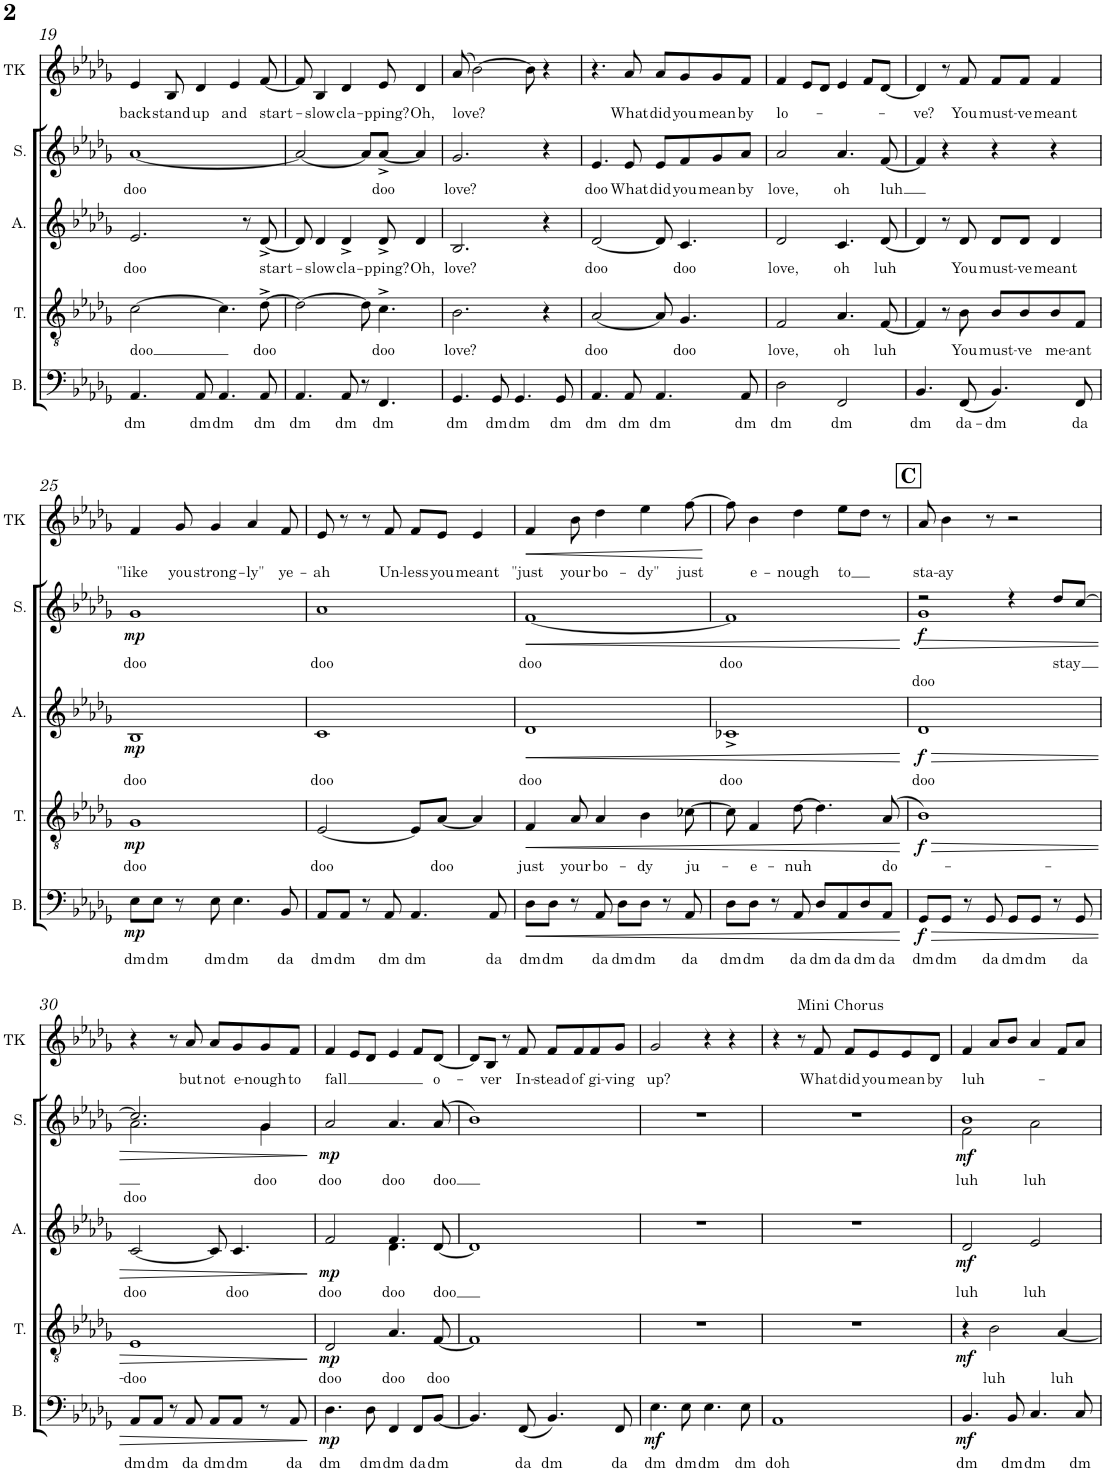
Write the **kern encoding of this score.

**kern	**text	**dynam	**kern	**text	**dynam	**kern	**text	**dynam	**kern	**text	**text	**dynam	**kern	**text	**dynam
*part5	*part5	*part5	*part4	*part4	*part4	*part3	*part3	*part3	*part2	*part2	*part2	*part2	*part1	*part1	*part1
*staff5	*staff5	*staff5	*staff4	*staff4	*staff4	*staff3	*staff3	*staff3	*staff2	*staff2	*staff2	*staff2	*staff1	*staff1	*staff1
*I"Bass	*	*	*I"Tenor	*	*	*I"Alto	*	*	*I"Soprano	*	*	*	*I"Theo Katzman	*	*
*I'B.	*	*	*I'T.	*	*	*I'A.	*	*	*I'S.	*	*	*	*I'TK	*	*
!!LO:PB:g=z
*clefF4	*	*	*clefGv2	*	*	*clefG2	*	*	*clefG2	*	*	*	*clefG2	*	*
*k[b-e-a-d-g-]	*	*	*k[b-e-a-d-g-]	*	*	*k[b-e-a-d-g-]	*	*	*k[b-e-a-d-g-]	*	*	*	*k[b-e-a-d-g-]	*	*
*M4/4	*	*	*M4/4	*	*	*M4/4	*	*	*M4/4	*	*	*	*M4/4	*	*
=19	=19	=19	=19	=19	=19	=19	=19	=19	=19	=19	=19	=19	=19	=19	=19
!	!LO:LY:b	!	!	!LO:LY:b	!	!	!LO:LY:b	!	!	!LO:LY:b	!	!	!	!LO:LY:b	!
4.AA-/	dm	.	[2c\	doo	.	2.e-/	doo	.	[1a-	doo	.	.	4e-/	back	.
!	!	!	!	!	!	!	!	!	!	!	!	!	!	!LO:LY:b	!
.	.	.	.	.	.	.	.	.	.	.	.	.	8B-/	stand	.
!	!LO:LY:b	!	!	!	!	!	!	!	!	!	!	!	!	!LO:LY:b	!
8AA-/	dm	.	.	.	.	.	.	.	.	.	.	.	4d-/	up	.
!	!LO:LY:b	!	!	!	!	!	!	!	!	!	!	!	!	!	!
4.AA-/	dm	.	4.c\]	.	.	.	.	.	.	.	.	.	.	.	.
!	!	!	!	!	!	!	!	!	!	!	!	!	!	!LO:LY:b	!
.	.	.	.	.	.	.	.	.	.	.	.	.	4e-/	and	.
.	.	.	.	.	.	8r	.	.	.	.	.	.	.	.	.
!	!LO:LY:b	!	!	!LO:LY:b	!	!	!LO:LY:b	!	!	!	!	!	!	!LO:LY:b	!
8AA-/	dm	.	[8d-^\	doo	.	[8d-^/	start-	.	.	.	.	.	[8f/	start-	.
=20	=20	=20	=20	=20	=20	=20	=20	=20	=20	=20	=20	=20	=20	=20	=20
!	!LO:LY:b	!	!	!	!	!	!	!	!	!	!	!	!	!	!
4.AA-/	dm	.	2d-\_	.	.	8d-/]	.	.	2a-/_	.	.	.	8f/]	.	.
!	!	!	!	!	!	!	!LO:LY:b	!	!	!	!	!	!	!LO:LY:b	!
.	.	.	.	.	.	4d-/	-slow	.	.	.	.	.	4B-/	-slow	.
!	!LO:LY:b	!	!	!	!	!	!LO:LY:b	!	!	!	!	!	!	!LO:LY:b	!
8AA-/	dm	.	.	.	.	4d-^/	cla-	.	.	.	.	.	4d-/	cla-	.
8r	.	.	8d-\]	.	.	.	.	.	8a-/L]	.	.	.	.	.	.
!	!LO:LY:b	!	!	!LO:LY:b	!	!	!LO:LY:b	!	!	!LO:LY:b	!	!	!	!LO:LY:b	!
4.FF/	dm	.	4.c^\	doo	.	8d-^/	-pping?	.	[8a-^/J	doo	.	.	8e-/	-pping?	.
!	!	!	!	!	!	!	!LO:LY:b	!	!	!	!	!	!	!LO:LY:b	!
.	.	.	.	.	.	4d-/	Oh,	.	4a-/]	.	.	.	4d-/	Oh,	.
=21	=21	=21	=21	=21	=21	=21	=21	=21	=21	=21	=21	=21	=21	=21	=21
!	!LO:LY:b	!	!	!LO:LY:b	!	!	!LO:LY:b	!	!	!LO:LY:b	!	!	!	!LO:LY:b	!
4.GG-/	dm	.	2.B-\	love?	.	2.B-/	love?	.	2.g-/	love?	.	.	(8a-/	love?	.
.	.	.	.	.	.	.	.	.	.	.	.	.	[2b-\)	.	.
!	!LO:LY:b	!	!	!	!	!	!	!	!	!	!	!	!	!	!
8GG-/	dm	.	.	.	.	.	.	.	.	.	.	.	.	.	.
!	!LO:LY:b	!	!	!	!	!	!	!	!	!	!	!	!	!	!
4.GG-/	dm	.	.	.	.	.	.	.	.	.	.	.	.	.	.
.	.	.	.	.	.	.	.	.	.	.	.	.	8b-\]	.	.
.	.	.	4r	.	.	4r	.	.	4r	.	.	.	4r	.	.
!	!LO:LY:b	!	!	!	!	!	!	!	!	!	!	!	!	!	!
8GG-/	dm	.	.	.	.	.	.	.	.	.	.	.	.	.	.
=22	=22	=22	=22	=22	=22	=22	=22	=22	=22	=22	=22	=22	=22	=22	=22
!	!LO:LY:b	!	!	!LO:LY:b	!	!	!LO:LY:b	!	!	!LO:LY:b	!	!	!	!	!
4.AA-/	dm	.	[2A-/	doo	.	[2d-/	doo	.	4.e-/	doo	.	.	4.r	.	.
!	!LO:LY:b	!	!	!	!	!	!	!	!	!LO:LY:b	!	!	!	!LO:LY:b	!
8AA-/	dm	.	.	.	.	.	.	.	8e-/	What	.	.	8a-/	What	.
!	!LO:LY:b	!	!	!	!	!	!	!	!	!LO:LY:b	!	!	!	!LO:LY:b	!
4.AA-/	dm	.	8A-/]	.	.	8d-/]	.	.	8e-/L	did	.	.	8a-/L	did	.
!	!	!	!	!LO:LY:b	!	!	!LO:LY:b	!	!	!LO:LY:b	!	!	!	!LO:LY:b	!
.	.	.	4.G-/	doo	.	4.c/	doo	.	8f/	you	.	.	8g-/	you	.
!	!	!	!	!	!	!	!	!	!	!LO:LY:b	!	!	!	!LO:LY:b	!
.	.	.	.	.	.	.	.	.	8g-/	mean	.	.	8g-/	mean	.
!	!LO:LY:b	!	!	!	!	!	!	!	!	!LO:LY:b	!	!	!	!LO:LY:b	!
8AA-/	dm	.	.	.	.	.	.	.	8a-/J	by	.	.	8f/J	by	.
=23	=23	=23	=23	=23	=23	=23	=23	=23	=23	=23	=23	=23	=23	=23	=23
!	!LO:LY:b	!	!	!LO:LY:b	!	!	!LO:LY:b	!	!	!LO:LY:b	!	!	!	!LO:LY:b	!
2D-\	dm	.	2F/	love,	.	2d-/	love,	.	2a-/	love,	.	.	4f/	lo-	.
.	.	.	.	.	.	.	.	.	.	.	.	.	8e-/L	.	.
.	.	.	.	.	.	.	.	.	.	.	.	.	8d-/J	.	.
!	!LO:LY:b	!	!	!LO:LY:b	!	!	!LO:LY:b	!	!	!LO:LY:b	!	!	!	!	!
2FF/	dm	.	4.A-/	oh	.	4.c/	oh	.	4.a-/	oh	.	.	4e-/	.	.
.	.	.	.	.	.	.	.	.	.	.	.	.	8f/L	.	.
!	!	!	!	!LO:LY:b	!	!	!LO:LY:b	!	!	!LO:LY:b	!	!	!	!	!
.	.	.	[8F/	luh	.	[8d-/	luh	.	[8f/	luh	.	.	[8d-/J	.	.
=24	=24	=24	=24	=24	=24	=24	=24	=24	=24	=24	=24	=24	=24	=24	=24
!	!LO:LY:b	!	!	!	!	!	!	!	!	!	!	!	!	!LO:LY:b	!
4.BB-/	dm	.	4F/]	.	.	4d-/]	.	.	4f/]	.	.	.	4d-/]	-ve?	.
.	.	.	8r	.	.	8r	.	.	4r	.	.	.	8r	.	.
!	!LO:LY:b	!	!	!LO:LY:b	!	!	!LO:LY:b	!	!	!	!	!	!	!LO:LY:b	!
(8FF/	da-	.	8B-\	-You	.	8d-/	-You	.	.	.	.	.	8f/	You	.
!	!LO:LY:b	!	!	!LO:LY:b	!	!	!LO:LY:b	!	!	!	!	!	!	!LO:LY:b	!
4.BB-/)	-dm	.	8B-/L	must-	.	8d-/L	must-	.	4r	.	.	.	8f/L	must-	.
!	!	!	!	!LO:LY:b	!	!	!LO:LY:b	!	!	!	!	!	!	!LO:LY:b	!
.	.	.	8B-/	-ve	.	8d-/J	-ve	.	.	.	.	.	8f/J	-ve	.
!	!	!	!	!LO:LY:b	!	!	!LO:LY:b	!	!	!	!	!	!	!LO:LY:b	!
.	.	.	8B-/	me-	.	4d-/	meant	.	4r	.	.	.	4f/	meant	.
!	!LO:LY:b	!	!	!LO:LY:b	!	!	!	!	!	!	!	!	!	!	!
8FF/	da	.	8F/J	-ant	.	.	.	.	.	.	.	.	.	.	.
!!LO:LB:g=z
=25	=25	=25	=25	=25	=25	=25	=25	=25	=25	=25	=25	=25	=25	=25	=25
!	!LO:LY:b	!LO:DY:b	!	!LO:LY:b	!LO:DY:b	!	!LO:LY:b	!LO:DY:b	!	!LO:LY:b	!	!LO:DY:b	!	!LO:LY:b	!
8E-\L	dm	mp	1G-	doo	mp	1B-	doo	mp	1g-	doo	.	mp	4f/	"like	.
!	!LO:LY:b	!	!	!	!	!	!	!	!	!	!	!	!	!	!
8E-\J	dm	.	.	.	.	.	.	.	.	.	.	.	.	.	.
!	!	!	!	!	!	!	!	!	!	!	!	!	!	!LO:LY:b	!
8r	.	.	.	.	.	.	.	.	.	.	.	.	8g-/	you	.
!	!LO:LY:b	!	!	!	!	!	!	!	!	!	!	!	!	!LO:LY:b	!
8E-\	dm	.	.	.	.	.	.	.	.	.	.	.	4g-/	strong-	.
!	!LO:LY:b	!	!	!	!	!	!	!	!	!	!	!	!	!	!
4.E-\	dm	.	.	.	.	.	.	.	.	.	.	.	.	.	.
!	!	!	!	!	!	!	!	!	!	!	!	!	!	!LO:LY:b	!
.	.	.	.	.	.	.	.	.	.	.	.	.	4a-/	-ly"	.
!	!LO:LY:b	!	!	!	!	!	!	!	!	!	!	!	!	!LO:LY:b	!
8BB-/	da	.	.	.	.	.	.	.	.	.	.	.	8f/	ye-	.
=26	=26	=26	=26	=26	=26	=26	=26	=26	=26	=26	=26	=26	=26	=26	=26
!	!LO:LY:b	!	!	!LO:LY:b	!	!	!LO:LY:b	!	!	!LO:LY:b	!	!	!	!LO:LY:b	!
8AA-/L	dm	.	[2E-/	doo	.	1c	doo	.	1a-	doo	.	.	8e-/	-ah	.
!	!LO:LY:b	!	!	!	!	!	!	!	!	!	!	!	!	!	!
8AA-/J	dm	.	.	.	.	.	.	.	.	.	.	.	8r	.	.
8r	.	.	.	.	.	.	.	.	.	.	.	.	8r	.	.
!	!LO:LY:b	!	!	!	!	!	!	!	!	!	!	!	!	!LO:LY:b	!
8AA-/	dm	.	.	.	.	.	.	.	.	.	.	.	8f/	Un-	.
!	!LO:LY:b	!	!	!	!	!	!	!	!	!	!	!	!	!LO:LY:b	!
4.AA-/	dm	.	8E-/L]	.	.	.	.	.	.	.	.	.	8f/L	-less	.
!	!	!	!	!LO:LY:b	!	!	!	!	!	!	!	!	!	!LO:LY:b	!
.	.	.	[8A-/J	doo	.	.	.	.	.	.	.	.	8e-/J	you	.
!	!	!	!	!	!	!	!	!	!	!	!	!	!	!LO:LY:b	!
.	.	.	4A-/]	.	.	.	.	.	.	.	.	.	4e-/	meant	.
!	!LO:LY:b	!	!	!	!	!	!	!	!	!	!	!	!	!	!
8AA-/	da	.	.	.	.	.	.	.	.	.	.	.	.	.	.
=27	=27	=27	=27	=27	=27	=27	=27	=27	=27	=27	=27	=27	=27	=27	=27
!	!LO:LY:b	!LO:HP:b	!	!LO:LY:b	!LO:HP:b	!	!LO:LY:b	!LO:HP:b	!	!LO:LY:b	!	!LO:HP:b	!	!LO:LY:b	!LO:HP:b
8D-\L	dm	<	4F/	just	<	1d-	doo	<	[1f	doo	.	<	4f/	"just	<
!	!LO:LY:b	!	!	!	!	!	!	!	!	!	!	!	!	!	!
8D-\J	dm	.	.	.	.	.	.	.	.	.	.	.	.	.	.
!	!	!	!	!LO:LY:b	!	!	!	!	!	!	!	!	!	!LO:LY:b	!
8r	.	.	8A-/	your	.	.	.	.	.	.	.	.	8b-\	your	.
!	!LO:LY:b	!	!	!LO:LY:b	!	!	!	!	!	!	!	!	!	!LO:LY:b	!
8AA-/	da	.	4A-/	bo-	.	.	.	.	.	.	.	.	4dd-\	bo-	.
!	!LO:LY:b	!	!	!	!	!	!	!	!	!	!	!	!	!	!
8D-\L	dm	.	.	.	.	.	.	.	.	.	.	.	.	.	.
!	!LO:LY:b	!	!	!LO:LY:b	!	!	!	!	!	!	!	!	!	!LO:LY:b	!
8D-\J	dm	.	4B-\	-dy	.	.	.	.	.	.	.	.	4ee-\	-dy"	.
8r	.	.	.	.	.	.	.	.	.	.	.	.	.	.	.
!	!LO:LY:b	!	!	!LO:LY:b	!	!	!	!	!	!	!	!	!	!LO:LY:b	!
8AA-/	da	.	[8c-X\	ju-	.	.	.	.	.	.	.	.	[8ff\	just	.
.	.	.	.	.	.	.	.	.	.	.	.	.	.	.	[
=28	=28	=28	=28	=28	=28	=28	=28	=28	=28	=28	=28	=28	=28	=28	=28
!	!LO:LY:b	!	!	!	!	!	!LO:LY:b	!	!	!LO:LY:b	!	!	!	!	!
8D-\L	dm	.	8c-\]	.	.	1c-X^	doo	.	1f]	doo	.	.	8ff\]	.	.
!	!LO:LY:b	!	!	!LO:LY:b	!	!	!	!	!	!	!	!	!	!LO:LY:b	!
8D-\J	dm	.	4F/	e-	.	.	.	.	.	.	.	.	4b-\	e-	.
8r	.	.	.	.	.	.	.	.	.	.	.	.	.	.	.
!	!LO:LY:b	!	!	!LO:LY:b	!	!	!	!	!	!	!	!	!	!LO:LY:b	!
8AA-/	da	.	[8d-\	-nuh	.	.	.	.	.	.	.	.	4dd-\	-nough	.
!	!LO:LY:b	!	!	!	!	!	!	!	!	!	!	!	!	!	!
8D-/L	dm	.	4.d-\]	.	.	.	.	.	.	.	.	.	.	.	.
!	!LO:LY:b	!	!	!	!	!	!	!	!	!	!	!	!	!LO:LY:b	!
8AA-/	da	.	.	.	.	.	.	.	.	.	.	.	8ee-\L	-to	.
!	!LO:LY:b	!	!	!	!	!	!	!	!	!	!	!	!	!	!
8D-/	dm	.	.	.	.	.	.	.	.	.	.	.	8dd-\J	.	.
!	!LO:LY:b	!	!	!LO:LY:b	!	!	!	!	!	!	!	!	!	!	!
8AA-/J	da	.	(8A-/	do-	.	.	.	.	.	.	.	.	8r	.	.
.	.	[	.	.	[	.	.	[	.	.	.	[	.	.	.
!!LO:REH:place=s1:a:B:cj:fs=14:t=C
=29	=29	=29	=29	=29	=29	=29	=29	=29	=29	=29	=29	=29	=29	=29	=29
!	!LO:LY:b	!LO:HP:b	!	!	!LO:HP:b	!	!LO:LY:b	!LO:HP:b	!	!	!LO:LY:b	!LO:HP:b	!	!LO:LY:b	!
*	*	*	*	*	*	*	*	*	*^	*	*	*	*	*	*
!	!	!LO:DY:n=1:b	!	!	!LO:DY:n=1:b	!	!	!LO:DY:n=1:b	!	!	!	!	!LO:DY:n=1:b	!	!	!
8GG-/L	dm	> f	1B-)	.	> f	1d-	doo	> f	2r	1g-	.	doo	> f	8a-/	sta-	.
!	!LO:LY:b	!	!	!	!	!	!	!	!	!	!	!	!	!	!LO:LY:b	!
8GG-/J	dm	.	.	.	.	.	.	.	.	.	.	.	.	4b-\	-ay	.
8r	.	.	.	.	.	.	.	.	.	.	.	.	.	.	.	.
!	!LO:LY:b	!	!	!	!	!	!	!	!	!	!	!	!	!	!	!
8GG-/	da	.	.	.	.	.	.	.	.	.	.	.	.	8r	.	.
!	!LO:LY:b	!	!	!	!	!	!	!	!	!	!	!	!	!	!	!
8GG-/L	dm	.	.	.	.	.	.	.	4r	.	.	.	.	2r	.	.
!	!LO:LY:b	!	!	!	!	!	!	!	!	!	!	!	!	!	!	!
8GG-/J	dm	.	.	.	.	.	.	.	.	.	.	.	.	.	.	.
!	!	!	!	!	!	!	!	!	!	!	!LO:LY:b	!	!	!	!	!
8r	.	.	.	.	.	.	.	.	8dd-/L	.	stay	.	.	.	.	.
!	!LO:LY:b	!	!	!	!	!	!	!	!	!	!	!	!	!	!	!
8GG-/	da	.	.	.	.	.	.	.	[8cc/J	.	.	.	.	.	.	.
!!LO:LB:g=z
=30	=30	=30	=30	=30	=30	=30	=30	=30	=30	=30	=30	=30	=30	=30	=30	=30
!	!LO:LY:b	!	!	!LO:LY:b	!	!	!LO:LY:b	!	!	!	!	!LO:LY:b	!	!	!	!
8AA-/L	dm	.	1E-	-doo	.	[2c/	doo	.	2.cc/]	2.a-\	.	doo	.	4r	.	.
!	!LO:LY:b	!	!	!	!	!	!	!	!	!	!	!	!	!	!	!
8AA-/J	dm	.	.	.	.	.	.	.	.	.	.	.	.	.	.	.
8r	.	.	.	.	.	.	.	.	.	.	.	.	.	8r	.	.
!	!LO:LY:b	!	!	!	!	!	!	!	!	!	!	!	!	!	!LO:LY:b	!
8AA-/	da	.	.	.	.	.	.	.	.	.	.	.	.	8a-/	but	.
!	!LO:LY:b	!	!	!	!	!	!	!	!	!	!	!	!	!	!LO:LY:b	!
8AA-/L	dm	.	.	.	.	8c/]	.	.	.	.	.	.	.	8a-/L	not	.
!	!LO:LY:b	!	!	!	!	!	!LO:LY:b	!	!	!	!	!	!	!	!LO:LY:b	!
8AA-/J	dm	.	.	.	.	4.c/	doo	.	.	.	.	.	.	8g-/	e-	.
!	!	!	!	!	!	!	!	!	!	!	!LO:LY:b	!	!	!	!LO:LY:b	!
8r	.	.	.	.	.	.	.	.	4g-/	4g-\	doo	.	.	8g-/	-nough	.
!	!LO:LY:b	!	!	!	!	!	!	!	!	!	!	!	!	!	!LO:LY:b	!
8AA-/	da	.	.	.	.	.	.	.	.	.	.	.	.	8f/J	to	.
*	*	*	*	*	*	*	*	*	*v	*v	*	*	*	*	*	*
.	.	]	.	.	]	.	.	]	.	.	.	]	.	.	.
=31	=31	=31	=31	=31	=31	=31	=31	=31	=31	=31	=31	=31	=31	=31	=31
!	!LO:LY:b	!LO:DY:b	!	!LO:LY:b	!LO:DY:b	!	!LO:LY:b	!LO:DY:b	!	!LO:LY:b	!	!LO:DY:b	!	!LO:LY:b	!
*	*	*	*	*	*	*^	*	*	*	*	*	*	*	*	*
4.D-\	dm	mp	2D-/	doo	mp	2f/	2ryy	doo	mp	2a-/	doo	.	mp	4f/	-fall	.
.	.	.	.	.	.	.	.	.	.	.	.	.	.	8e-/L	.	.
!	!LO:LY:b	!	!	!	!	!	!	!	!	!	!	!	!	!	!	!
8D-\	dm	.	.	.	.	.	.	.	.	.	.	.	.	8d-/J	.	.
!	!LO:LY:b	!	!	!LO:LY:b	!	!	!	!LO:LY:b	!	!	!LO:LY:b	!	!	!	!	!
4FF/	dm	.	4.A-/	doo	.	4.f/	4.d-\	doo	.	4.a-/	doo	.	.	4e-/	.	.
!	!LO:LY:b	!	!	!	!	!	!	!	!	!	!	!	!	!	!	!
8FF/L	da	.	.	.	.	.	.	.	.	.	.	.	.	8f/L	.	.
!	!LO:LY:b	!	!	!LO:LY:b	!	!	!	!LO:LY:b	!	!	!LO:LY:b	!	!	!	!LO:LY:b	!
[8BB-/J	dm	.	[8F/	doo	.	[8d-/	8ryy	doo	.	(8a-/	doo	.	.	[8d-/J	o-	.
*	*	*	*	*	*	*v	*v	*	*	*	*	*	*	*	*	*
=32	=32	=32	=32	=32	=32	=32	=32	=32	=32	=32	=32	=32	=32	=32	=32
4.BB-/]	.	.	1F]	.	.	1d-]	.	.	1b-)	.	.	.	8d-/L]	.	.
!	!	!	!	!	!	!	!	!	!	!	!	!	!	!LO:LY:b	!
.	.	.	.	.	.	.	.	.	.	.	.	.	8B-/J	-ver	.
.	.	.	.	.	.	.	.	.	.	.	.	.	8r	.	.
!	!LO:LY:b	!	!	!	!	!	!	!	!	!	!	!	!	!LO:LY:b	!
(8FF/	da	.	.	.	.	.	.	.	.	.	.	.	8f/	In-	.
!	!LO:LY:b	!	!	!	!	!	!	!	!	!	!	!	!	!LO:LY:b	!
4.BB-/)	dm	.	.	.	.	.	.	.	.	.	.	.	8f/L	-stead	.
!	!	!	!	!	!	!	!	!	!	!	!	!	!	!LO:LY:b	!
.	.	.	.	.	.	.	.	.	.	.	.	.	8f/	of	.
!	!	!	!	!	!	!	!	!	!	!	!	!	!	!LO:LY:b	!
.	.	.	.	.	.	.	.	.	.	.	.	.	8f/	gi-	.
!	!LO:LY:b	!	!	!	!	!	!	!	!	!	!	!	!	!LO:LY:b	!
8FF/	da	.	.	.	.	.	.	.	.	.	.	.	8g-/J	-ving	.
=33	=33	=33	=33	=33	=33	=33	=33	=33	=33	=33	=33	=33	=33	=33	=33
!	!LO:LY:b	!LO:DY:b	!	!	!	!	!	!	!	!	!	!	!	!LO:LY:b	!
4.E-\	dm	mf	1r	.	.	1r	.	.	1r	.	.	.	2g-/	up?	.
!	!LO:LY:b	!	!	!	!	!	!	!	!	!	!	!	!	!	!
8E-\	dm	.	.	.	.	.	.	.	.	.	.	.	.	.	.
!	!LO:LY:b	!	!	!	!	!	!	!	!	!	!	!	!	!	!
4.E-\	dm	.	.	.	.	.	.	.	.	.	.	.	4r	.	.
.	.	.	.	.	.	.	.	.	.	.	.	.	4r	.	.
!	!LO:LY:b	!	!	!	!	!	!	!	!	!	!	!	!	!	!
8E-\	dm	.	.	.	.	.	.	.	.	.	.	.	.	.	.
=34	=34	=34	=34	=34	=34	=34	=34	=34	=34	=34	=34	=34	=34	=34	=34
!	!LO:LY:b	!	!	!	!	!	!	!	!	!	!	!	!	!	!
1AA-	doh	.	1r	.	.	1r	.	.	1r	.	.	.	4r	.	.
!	!	!	!	!	!	!	!	!	!	!	!	!	!LO:TX:a:t=Mini Chorus	!	!
.	.	.	.	.	.	.	.	.	.	.	.	.	8r	.	.
!	!	!	!	!	!	!	!	!	!	!	!	!	!	!LO:LY:b	!
.	.	.	.	.	.	.	.	.	.	.	.	.	8f/	What	.
!	!	!	!	!	!	!	!	!	!	!	!	!	!	!LO:LY:b	!
.	.	.	.	.	.	.	.	.	.	.	.	.	8f/L	did	.
!	!	!	!	!	!	!	!	!	!	!	!	!	!	!LO:LY:b	!
.	.	.	.	.	.	.	.	.	.	.	.	.	8e-/	you	.
!	!	!	!	!	!	!	!	!	!	!	!	!	!	!LO:LY:b	!
.	.	.	.	.	.	.	.	.	.	.	.	.	8e-/	mean	.
!	!	!	!	!	!	!	!	!	!	!	!	!	!	!LO:LY:b	!
.	.	.	.	.	.	.	.	.	.	.	.	.	8d-/J	by	.
=35	=35	=35	=35	=35	=35	=35	=35	=35	=35	=35	=35	=35	=35	=35	=35
!	!LO:LY:b	!LO:DY:b	!	!	!LO:DY:b	!	!LO:LY:b	!LO:DY:b	!	!LO:LY:b	!	!LO:DY:b	!	!LO:LY:b	!
*	*	*	*	*	*	*	*	*	*^	*	*	*	*	*	*
4.BB-/	dm	mf	4r	.	mf	2d-/	luh	mf	1b-	2f\	luh	.	mf	4f/	luh-	.
!	!	!	!	!LO:LY:b	!	!	!	!	!	!	!	!	!	!	!	!
.	.	.	2B-\	luh	.	.	.	.	.	.	.	.	.	8a-/L	.	.
!	!LO:LY:b	!	!	!	!	!	!	!	!	!	!	!	!	!	!	!
8BB-/	dm	.	.	.	.	.	.	.	.	.	.	.	.	8b-/J	.	.
!	!LO:LY:b	!	!	!	!	!	!LO:LY:b	!	!	!	!LO:LY:b	!	!	!	!	!
4.C/	dm	.	.	.	.	2e-/	luh	.	.	2a-\	luh	.	.	4a-/	.	.
!	!	!	!	!LO:LY:b	!	!	!	!	!	!	!	!	!	!	!	!
.	.	.	[4A-/	luh	.	.	.	.	.	.	.	.	.	8f/L	.	.
!	!LO:LY:b	!	!	!	!	!	!	!	!	!	!	!	!	!	!	!
8C/	dm	.	.	.	.	.	.	.	.	.	.	.	.	8a-/J	.	.
*	*	*	*	*	*	*	*	*	*v	*v	*	*	*	*	*	*
=	=	=	=	=	=	=	=	=	=	=	=	=	=	=	=
*-	*-	*-	*-	*-	*-	*-	*-	*-	*-	*-	*-	*-	*-	*-	*-
